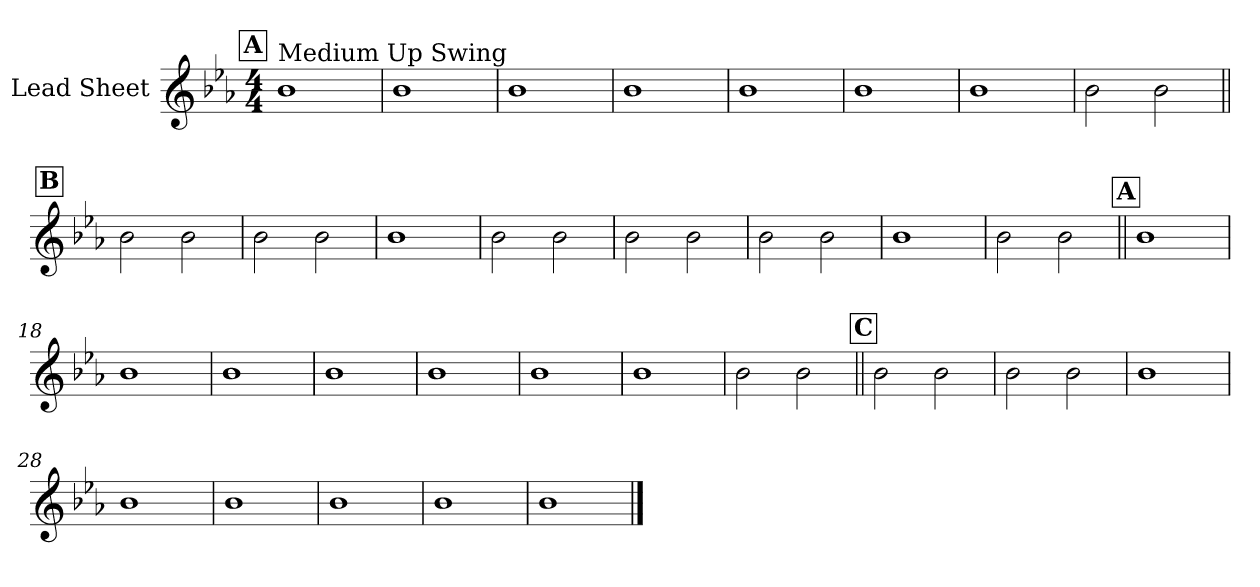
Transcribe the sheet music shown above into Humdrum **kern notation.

**kern
*part1
*staff1
*I"Lead Sheet
*clefG2
*k[b-e-a-]
*E-:
*M4/4
!!LO:REH:place=s1:a:fs=14:t=A
=1
!LO:TX:a:t=Medium Up Swing
1b-
=2
1b-
=3
1b-
=4
1b-
!!LO:LB:g=z
=5
1b-
=6
1b-
=7
1b-
=8
2b-\
2b-\
!!LO:LB:g=z
!!LO:REH:place=s1:a:fs=14:t=B
=9||
2b-\
2b-\
=10
2b-\
2b-\
=11
1b-
=12
2b-\
2b-\
!!LO:LB:g=z
=13
2b-\
2b-\
=14
2b-\
2b-\
=15
1b-
=16
2b-\
2b-\
!!LO:LB:g=z
!!LO:REH:place=s1:a:fs=14:t=A
=17||
1b-
=18
1b-
=19
1b-
=20
1b-
!!LO:LB:g=z
=21
1b-
=22
1b-
=23
1b-
=24
2b-\
2b-\
!!LO:LB:g=z
!!LO:REH:place=s1:a:fs=14:t=C
=25||
2b-\
2b-\
=26
2b-\
2b-\
=27
1b-
=28
1b-
!!LO:LB:g=z
=29
1b-
=30
1b-
=31
1b-
=32
1b-
==
*-
